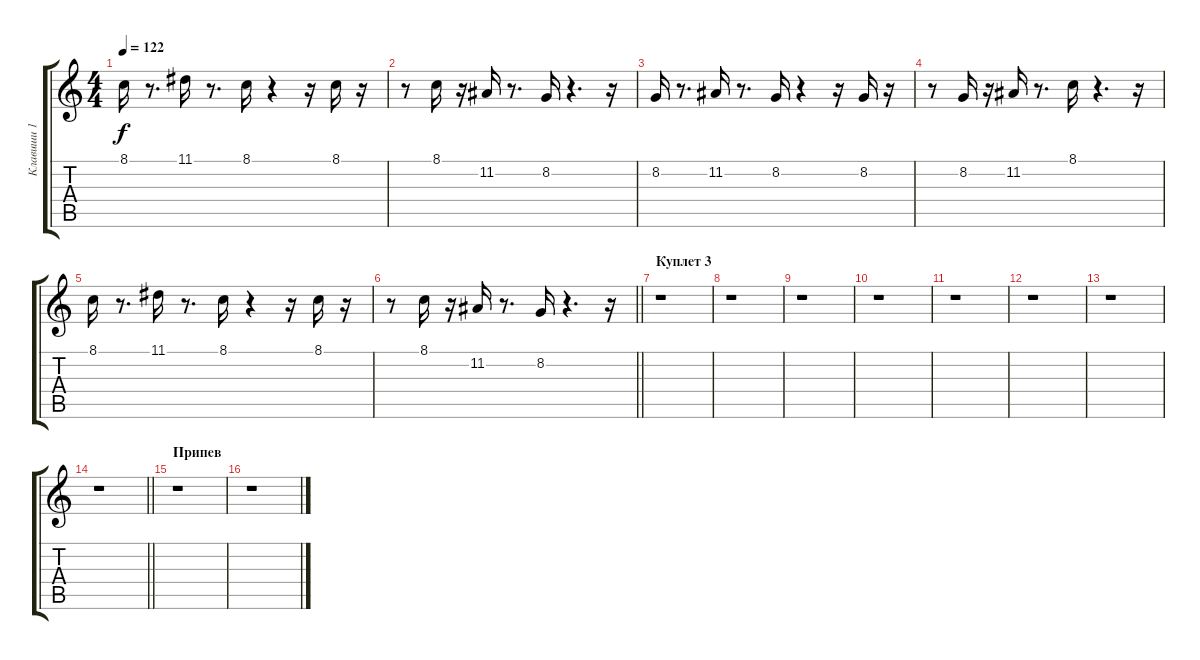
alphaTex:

\track ("Клавиши 1" "Клавиши 1") {instrument trombone}
\staff {score tabs}
\tuning (E4 B3 G3 D3 A2 E2) {hide}
\ts (4 4)
\tempo 122
\clef g2
\ks c
8.1.16{dy f} r.8{d} 11.1.16 r.8{d} 8.1.16 r.4 r.16 8.1.16 r.16 |
r.8 8.1.16 r.16 11.2.16 r.8{d} 8.2.16 r.4{d} r.16 |
8.2.16 r.8{d} 11.2.16 r.8{d} 8.2.16 r.4 r.16 8.2.16 r.16 |
r.8 8.2.16 r.16 11.2.16 r.8{d} 8.1.16 r.4{d} r.16 |
8.1.16 r.8{d} 11.1.16 r.8{d} 8.1.16 r.4 r.16 8.1.16 r.16 |
\barLineRight lightlight
r.8 8.1.16 r.16 11.2.16 r.8{d} 8.2.16 r.4{d} r.16 |
\section ("" "Куплет 3")
r.1 |
r.1 |
r.1 |
r.1 |
r.1 |
r.1 |
r.1 |
\barLineRight lightlight
r.1 |
\section ("" "Припев")
r.1 |
r.1
